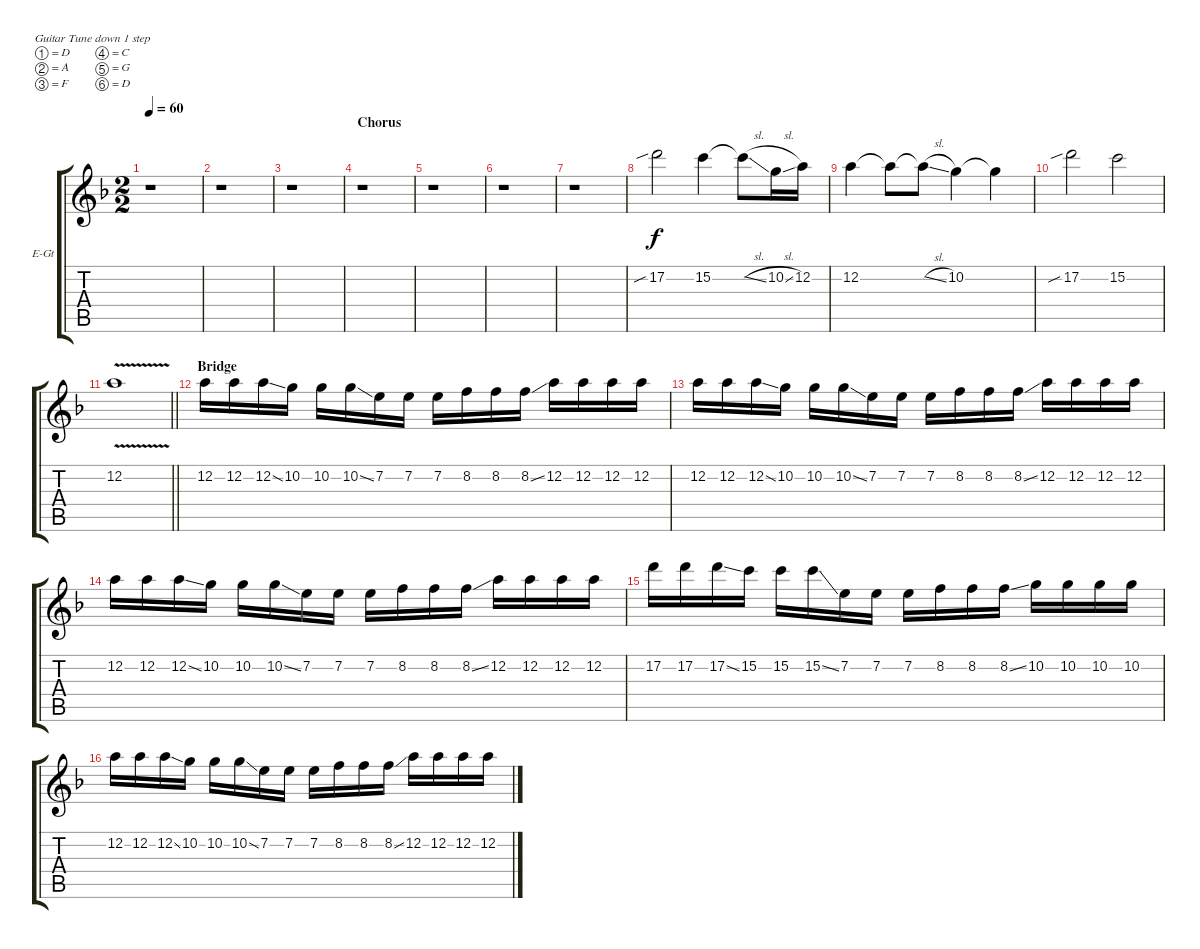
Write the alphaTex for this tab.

\bracketExtendMode groupsimilarinstruments
\firstSystemTrackNameOrientation horizontal
\otherSystemsTrackNameOrientation horizontal
\track ("Electric Guitar" "E-Gt") {instrument distortionguitar}
\staff {score tabs}
\tuning (D4 A3 F3 C3 G2 D2)
\ts (2 2)
\tempo 60
\clef g2
\ks dminor
r.1{dy f} |
r.1 |
r.1 |
\section ("" "Chorus")
r.1 |
r.1 |
r.1 |
r.1 |
17.2{sib}.2 15.2.4 15.2{sl t}.8 10.2{sl}.16 12.2.16 |
12.2.4 12.2{t}.8 12.2{sl t}.8 10.2.4 10.2{t}.4 |
17.2{sib}.2 15.2.2 |
\barLineRight lightlight
12.2{v}.1 |
\section ("" "Bridge")
12.2.16 12.2.16 12.2{ss}.16 10.2.16 10.2.16 10.2{ss}.16 7.2.16 7.2.16 7.2.16 8.2.16 8.2.16 8.2{ss}.16 12.2.16 12.2.16 12.2.16 12.2.16 |
12.2.16 12.2.16 12.2{ss}.16 10.2.16 10.2.16 10.2{ss}.16 7.2.16 7.2.16 7.2.16 8.2.16 8.2.16 8.2{ss}.16 12.2.16 12.2.16 12.2.16 12.2.16 |
12.2.16 12.2.16 12.2{ss}.16 10.2.16 10.2.16 10.2{ss}.16 7.2.16 7.2.16 7.2.16 8.2.16 8.2.16 8.2{ss}.16 12.2.16 12.2.16 12.2.16 12.2.16 |
17.2.16 17.2.16 17.2{ss}.16 15.2.16 15.2.16 15.2{ss}.16 7.2.16 7.2.16 7.2.16 8.2.16 8.2.16 8.2{ss}.16 10.2.16 10.2.16 10.2.16 10.2.16 |
12.2.16 12.2.16 12.2{ss}.16 10.2.16 10.2.16 10.2{ss}.16 7.2.16 7.2.16 7.2.16 8.2.16 8.2.16 8.2{ss}.16 12.2.16 12.2.16 12.2.16 12.2.16
